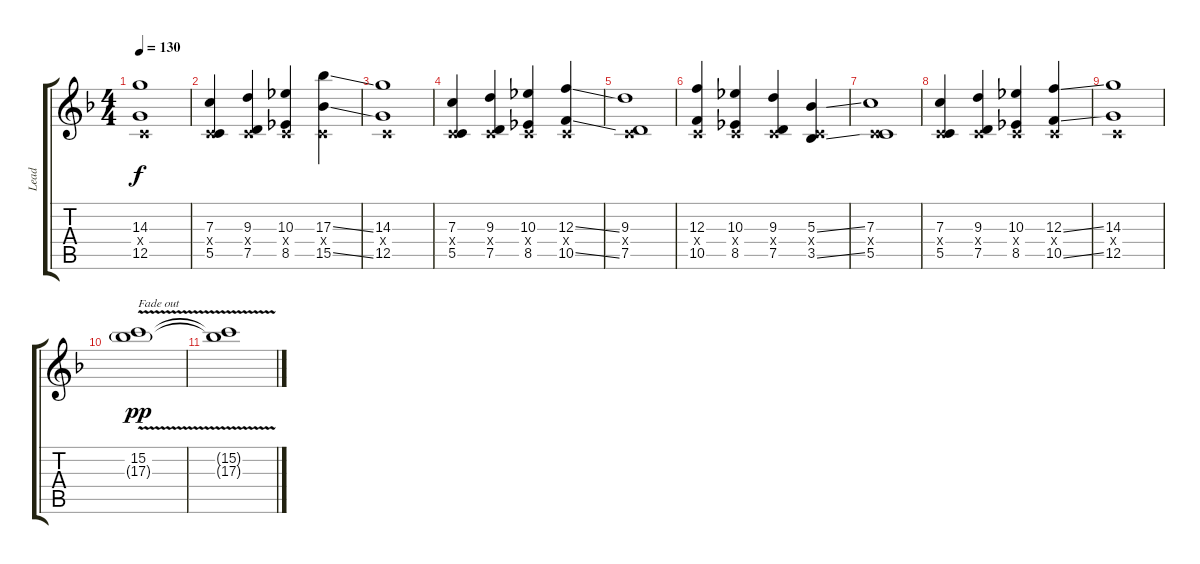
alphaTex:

\track ("Lead" "Lead") {instrument distortionguitar}
\staff {score tabs}
\tuning (D4 A3 F3 C3 G2 D2) {hide}
\ts (4 4)
\tempo 130
\clef g2
\ks dminor
(14.3 0.4{x} 12.5).1{dy f} |
(7.3 0.4{x} 5.5).4 (9.3 0.4{x} 7.5).4 (10.3 0.4{x} 8.5).4 (17.3{ss} 0.4{x} 15.5{ss}).4 |
(14.3 0.4{x} 12.5).1 |
(7.3 0.4{x} 5.5).4 (9.3 0.4{x} 7.5).4 (10.3 0.4{x} 8.5).4 (12.3{ss} 0.4{x} 10.5{ss}).4 |
(9.3 0.4{x} 7.5).1 |
(12.3 0.4{x} 10.5).4 (10.3 0.4{x} 8.5).4 (9.3 0.4{x} 7.5).4 (5.3{ss} 0.4{x} 3.5{ss}).4 |
(7.3 0.4{x} 5.5).1 |
(7.3 0.4{x} 5.5).4 (9.3 0.4{x} 7.5).4 (10.3 0.4{x} 8.5).4 (12.3{ss} 0.4{x} 10.5{ss}).4 |
(14.3 0.4{x} 12.5).1 |
(15.2{v} 17.3{g}).1{txt "Fade out" dy pp} |
(15.2{t} 17.3{t}).1
